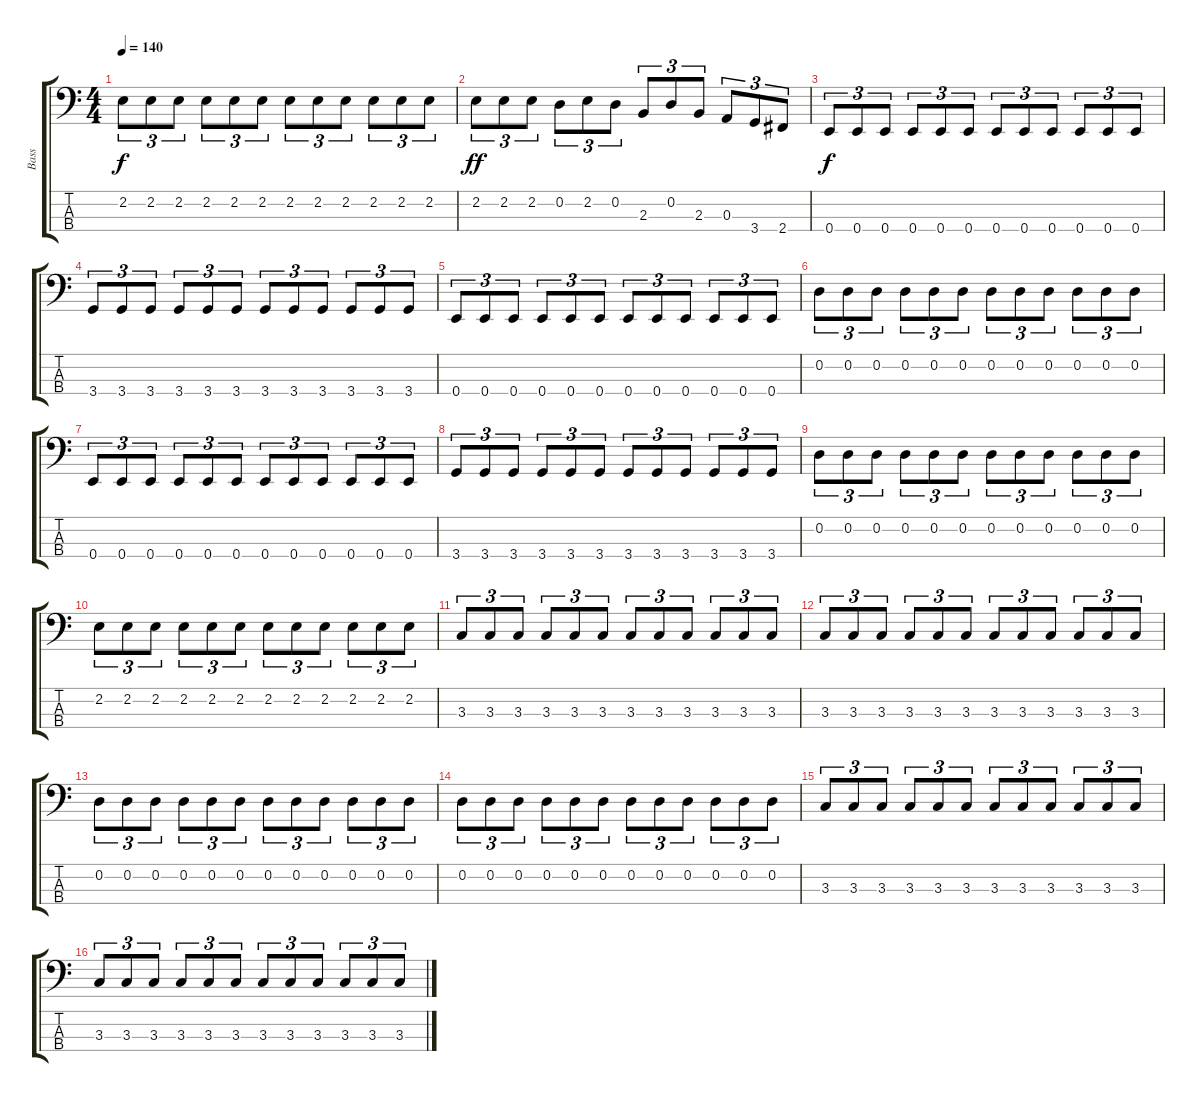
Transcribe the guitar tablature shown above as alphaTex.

\track ("Bass" "Bass") {instrument electricbassfinger}
\staff {score tabs}
\tuning (G2 D2 A1 E1) {hide}
\ts (4 4)
\tempo 140
\clef f4
\ks c
2.2.8{tu (3 2) dy f} 2.2.8{tu (3 2)} 2.2.8{tu (3 2)} 2.2.8{tu (3 2)} 2.2.8{tu (3 2)} 2.2.8{tu (3 2)} 2.2.8{tu (3 2)} 2.2.8{tu (3 2)} 2.2.8{tu (3 2)} 2.2.8{tu (3 2)} 2.2.8{tu (3 2)} 2.2.8{tu (3 2)} |
2.2.8{tu (3 2) dy ff} 2.2.8{tu (3 2)} 2.2.8{tu (3 2)} 0.2.8{tu (3 2)} 2.2.8{tu (3 2)} 0.2.8{tu (3 2)} 2.3.8{tu (3 2)} 0.2.8{tu (3 2)} 2.3.8{tu (3 2)} 0.3.8{tu (3 2)} 3.4.8{tu (3 2)} 2.4.8{tu (3 2)} |
0.4.8{tu (3 2) dy f} 0.4.8{tu (3 2)} 0.4.8{tu (3 2)} 0.4.8{tu (3 2)} 0.4.8{tu (3 2)} 0.4.8{tu (3 2)} 0.4.8{tu (3 2)} 0.4.8{tu (3 2)} 0.4.8{tu (3 2)} 0.4.8{tu (3 2)} 0.4.8{tu (3 2)} 0.4.8{tu (3 2)} |
3.4.8{tu (3 2)} 3.4.8{tu (3 2)} 3.4.8{tu (3 2)} 3.4.8{tu (3 2)} 3.4.8{tu (3 2)} 3.4.8{tu (3 2)} 3.4.8{tu (3 2)} 3.4.8{tu (3 2)} 3.4.8{tu (3 2)} 3.4.8{tu (3 2)} 3.4.8{tu (3 2)} 3.4.8{tu (3 2)} |
0.4.8{tu (3 2)} 0.4.8{tu (3 2)} 0.4.8{tu (3 2)} 0.4.8{tu (3 2)} 0.4.8{tu (3 2)} 0.4.8{tu (3 2)} 0.4.8{tu (3 2)} 0.4.8{tu (3 2)} 0.4.8{tu (3 2)} 0.4.8{tu (3 2)} 0.4.8{tu (3 2)} 0.4.8{tu (3 2)} |
0.2.8{tu (3 2)} 0.2.8{tu (3 2)} 0.2.8{tu (3 2)} 0.2.8{tu (3 2)} 0.2.8{tu (3 2)} 0.2.8{tu (3 2)} 0.2.8{tu (3 2)} 0.2.8{tu (3 2)} 0.2.8{tu (3 2)} 0.2.8{tu (3 2)} 0.2.8{tu (3 2)} 0.2.8{tu (3 2)} |
0.4.8{tu (3 2)} 0.4.8{tu (3 2)} 0.4.8{tu (3 2)} 0.4.8{tu (3 2)} 0.4.8{tu (3 2)} 0.4.8{tu (3 2)} 0.4.8{tu (3 2)} 0.4.8{tu (3 2)} 0.4.8{tu (3 2)} 0.4.8{tu (3 2)} 0.4.8{tu (3 2)} 0.4.8{tu (3 2)} |
3.4.8{tu (3 2)} 3.4.8{tu (3 2)} 3.4.8{tu (3 2)} 3.4.8{tu (3 2)} 3.4.8{tu (3 2)} 3.4.8{tu (3 2)} 3.4.8{tu (3 2)} 3.4.8{tu (3 2)} 3.4.8{tu (3 2)} 3.4.8{tu (3 2)} 3.4.8{tu (3 2)} 3.4.8{tu (3 2)} |
0.2.8{tu (3 2)} 0.2.8{tu (3 2)} 0.2.8{tu (3 2)} 0.2.8{tu (3 2)} 0.2.8{tu (3 2)} 0.2.8{tu (3 2)} 0.2.8{tu (3 2)} 0.2.8{tu (3 2)} 0.2.8{tu (3 2)} 0.2.8{tu (3 2)} 0.2.8{tu (3 2)} 0.2.8{tu (3 2)} |
2.2.8{tu (3 2)} 2.2.8{tu (3 2)} 2.2.8{tu (3 2)} 2.2.8{tu (3 2)} 2.2.8{tu (3 2)} 2.2.8{tu (3 2)} 2.2.8{tu (3 2)} 2.2.8{tu (3 2)} 2.2.8{tu (3 2)} 2.2.8{tu (3 2)} 2.2.8{tu (3 2)} 2.2.8{tu (3 2)} |
3.3.8{tu (3 2)} 3.3.8{tu (3 2)} 3.3.8{tu (3 2)} 3.3.8{tu (3 2)} 3.3.8{tu (3 2)} 3.3.8{tu (3 2)} 3.3.8{tu (3 2)} 3.3.8{tu (3 2)} 3.3.8{tu (3 2)} 3.3.8{tu (3 2)} 3.3.8{tu (3 2)} 3.3.8{tu (3 2)} |
3.3.8{tu (3 2)} 3.3.8{tu (3 2)} 3.3.8{tu (3 2)} 3.3.8{tu (3 2)} 3.3.8{tu (3 2)} 3.3.8{tu (3 2)} 3.3.8{tu (3 2)} 3.3.8{tu (3 2)} 3.3.8{tu (3 2)} 3.3.8{tu (3 2)} 3.3.8{tu (3 2)} 3.3.8{tu (3 2)} |
0.2.8{tu (3 2)} 0.2.8{tu (3 2)} 0.2.8{tu (3 2)} 0.2.8{tu (3 2)} 0.2.8{tu (3 2)} 0.2.8{tu (3 2)} 0.2.8{tu (3 2)} 0.2.8{tu (3 2)} 0.2.8{tu (3 2)} 0.2.8{tu (3 2)} 0.2.8{tu (3 2)} 0.2.8{tu (3 2)} |
0.2.8{tu (3 2)} 0.2.8{tu (3 2)} 0.2.8{tu (3 2)} 0.2.8{tu (3 2)} 0.2.8{tu (3 2)} 0.2.8{tu (3 2)} 0.2.8{tu (3 2)} 0.2.8{tu (3 2)} 0.2.8{tu (3 2)} 0.2.8{tu (3 2)} 0.2.8{tu (3 2)} 0.2.8{tu (3 2)} |
3.3.8{tu (3 2)} 3.3.8{tu (3 2)} 3.3.8{tu (3 2)} 3.3.8{tu (3 2)} 3.3.8{tu (3 2)} 3.3.8{tu (3 2)} 3.3.8{tu (3 2)} 3.3.8{tu (3 2)} 3.3.8{tu (3 2)} 3.3.8{tu (3 2)} 3.3.8{tu (3 2)} 3.3.8{tu (3 2)} |
3.3.8{tu (3 2)} 3.3.8{tu (3 2)} 3.3.8{tu (3 2)} 3.3.8{tu (3 2)} 3.3.8{tu (3 2)} 3.3.8{tu (3 2)} 3.3.8{tu (3 2)} 3.3.8{tu (3 2)} 3.3.8{tu (3 2)} 3.3.8{tu (3 2)} 3.3.8{tu (3 2)} 3.3.8{tu (3 2)}
